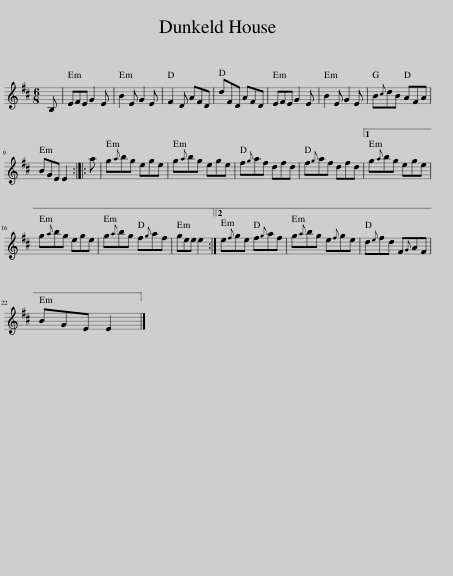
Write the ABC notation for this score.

X:1
L:1/8
M:6/8
I:linebreak $
K:D
V:1 treble
V:1
 B, | EFE G2 E | B2 E G2 E | F2 D AFD | dFD AFD | %5
 EFE G2 E | B2 E G2 E | B{c}dB AFA |$ BGE E2 :: a | %10
 g{a}bg ege | g{a}bg ege | f{g}af dfd | f{g}af dfd |1 g{a}bg ege |$ %15
 g{a}bg ege | g{a}bg f{g}af | gee e2 :|2 e{f}ge f{g}af | g{a}bg e{f}ge | %20
 d{e}fd F{G}AF |$ BGE E2 |] %22
